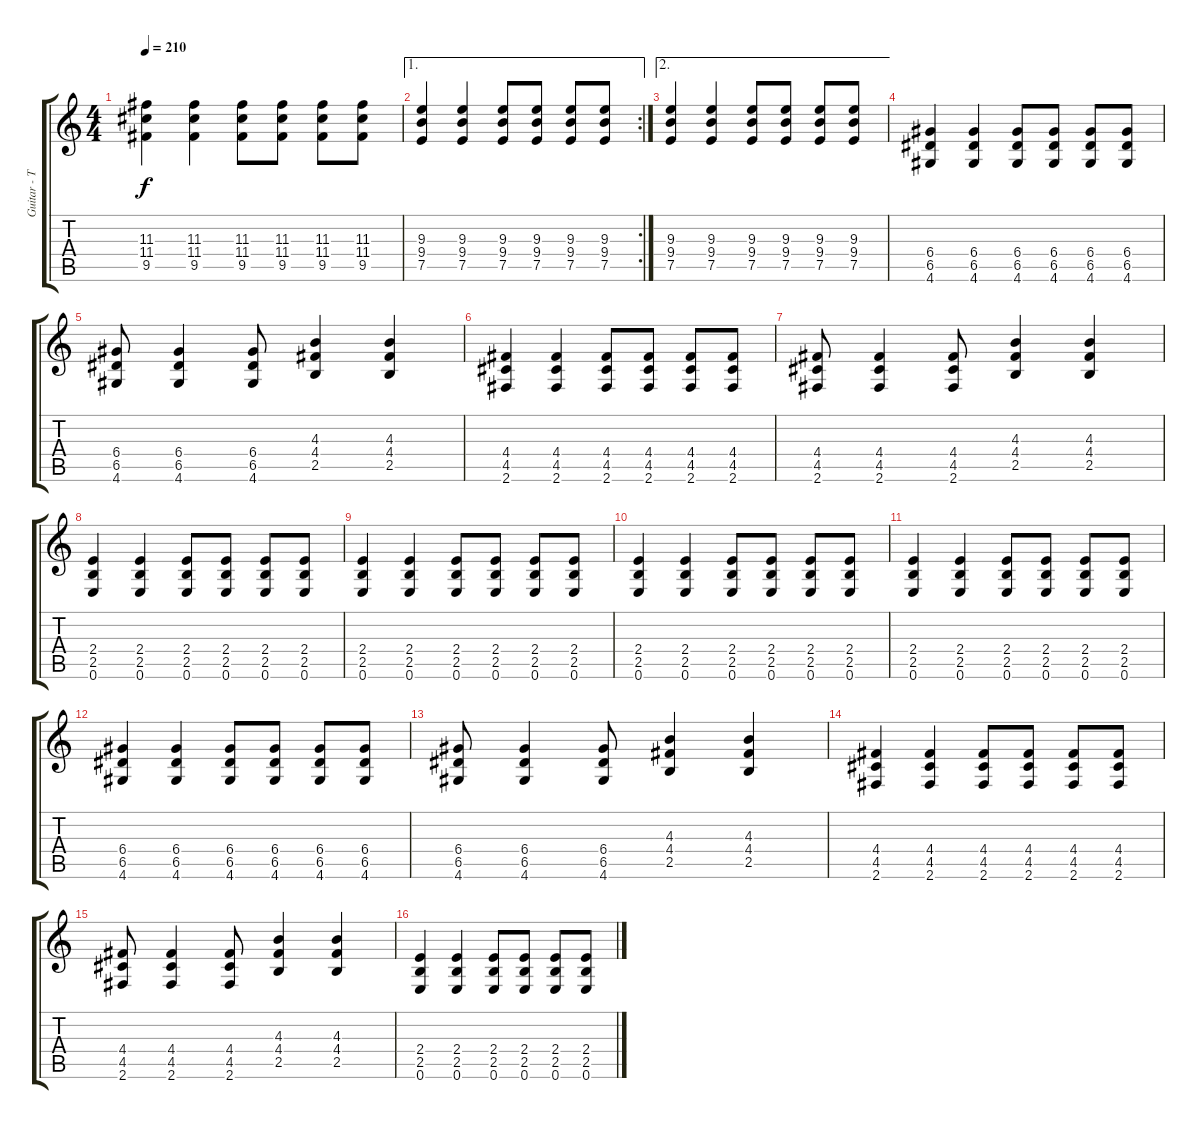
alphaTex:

\track ("Guitar - Tom Mattew Delonge" "Guitar - T") {instrument distortionguitar}
\staff {score tabs}
\tuning (E4 B3 G3 D3 A2 E2) {hide}
\ts (4 4)
\tempo 210
\clef g2
\ks c
(11.3 11.4 9.5).4{dy f} (11.3 11.4 9.5).4 (11.3 11.4 9.5).8 (11.3 11.4 9.5).8 (11.3 11.4 9.5).8 (11.3 11.4 9.5).8 |
\ae 1
\rc 2
(9.3 9.4 7.5).4 (9.3 9.4 7.5).4 (9.3 9.4 7.5).8 (9.3 9.4 7.5).8 (9.3 9.4 7.5).8 (9.3 9.4 7.5).8 |
\ae 2
(9.3 9.4 7.5).4 (9.3 9.4 7.5).4 (9.3 9.4 7.5).8 (9.3 9.4 7.5).8 (9.3 9.4 7.5).8 (9.3 9.4 7.5).8 |
(6.4 6.5 4.6).4 (6.4 6.5 4.6).4 (6.4 6.5 4.6).8 (6.4 6.5 4.6).8 (6.4 6.5 4.6).8 (6.4 6.5 4.6).8 |
(6.4 6.5 4.6).8 (6.4 6.5 4.6).4 (6.4 6.5 4.6).8 (4.3 4.4 2.5).4 (4.3 4.4 2.5).4 |
(4.4 4.5 2.6).4 (4.4 4.5 2.6).4 (4.4 4.5 2.6).8 (4.4 4.5 2.6).8 (4.4 4.5 2.6).8 (4.4 4.5 2.6).8 |
(4.4 4.5 2.6).8 (4.4 4.5 2.6).4 (4.4 4.5 2.6).8 (4.3 4.4 2.5).4 (4.3 4.4 2.5).4 |
(2.4 2.5 0.6).4 (2.4 2.5 0.6).4 (2.4 2.5 0.6).8 (2.4 2.5 0.6).8 (2.4 2.5 0.6).8 (2.4 2.5 0.6).8 |
(2.4 2.5 0.6).4 (2.4 2.5 0.6).4 (2.4 2.5 0.6).8 (2.4 2.5 0.6).8 (2.4 2.5 0.6).8 (2.4 2.5 0.6).8 |
(2.4 2.5 0.6).4 (2.4 2.5 0.6).4 (2.4 2.5 0.6).8 (2.4 2.5 0.6).8 (2.4 2.5 0.6).8 (2.4 2.5 0.6).8 |
(2.4 2.5 0.6).4 (2.4 2.5 0.6).4 (2.4 2.5 0.6).8 (2.4 2.5 0.6).8 (2.4 2.5 0.6).8 (2.4 2.5 0.6).8 |
(6.4 6.5 4.6).4 (6.4 6.5 4.6).4 (6.4 6.5 4.6).8 (6.4 6.5 4.6).8 (6.4 6.5 4.6).8 (6.4 6.5 4.6).8 |
(6.4 6.5 4.6).8 (6.4 6.5 4.6).4 (6.4 6.5 4.6).8 (4.3 4.4 2.5).4 (4.3 4.4 2.5).4 |
(4.4 4.5 2.6).4 (4.4 4.5 2.6).4 (4.4 4.5 2.6).8 (4.4 4.5 2.6).8 (4.4 4.5 2.6).8 (4.4 4.5 2.6).8 |
(4.4 4.5 2.6).8 (4.4 4.5 2.6).4 (4.4 4.5 2.6).8 (4.3 4.4 2.5).4 (4.3 4.4 2.5).4 |
(2.4 2.5 0.6).4 (2.4 2.5 0.6).4 (2.4 2.5 0.6).8 (2.4 2.5 0.6).8 (2.4 2.5 0.6).8 (2.4 2.5 0.6).8
